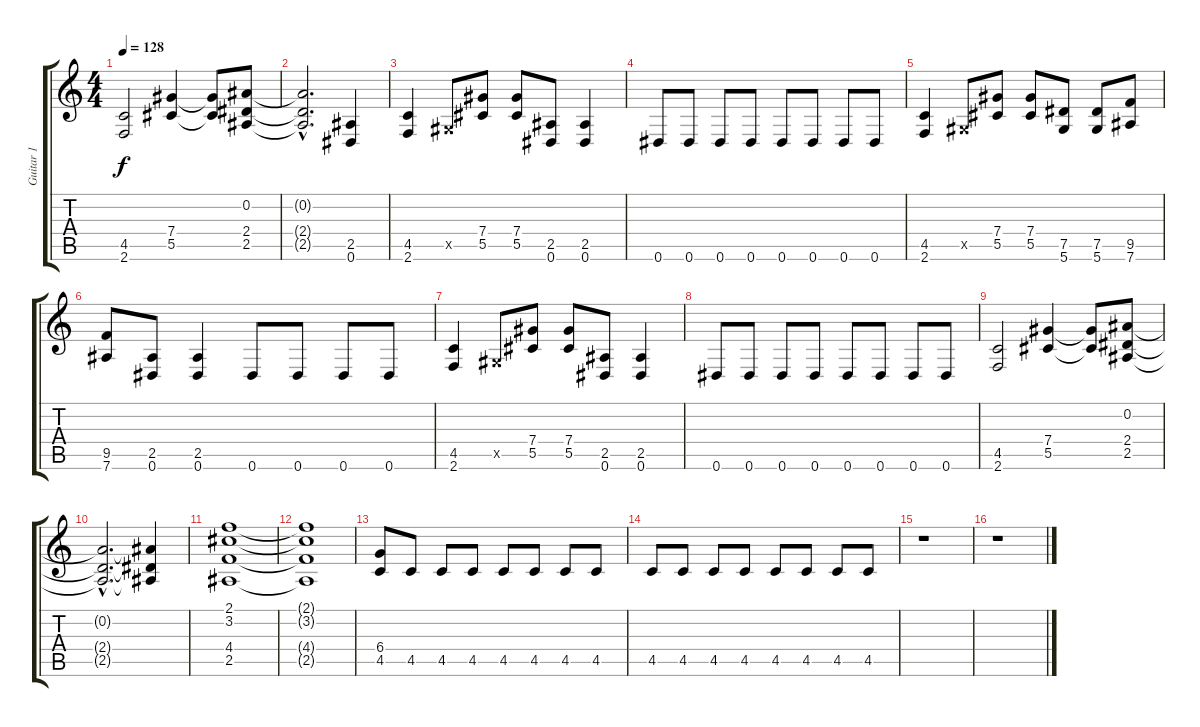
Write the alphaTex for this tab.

\track ("Guitar 1" "Guitar 1") {instrument overdrivenguitar}
\staff {score tabs}
\tuning (Eb4 Bb3 Gb3 Db3 Ab2 Eb2) {hide}
\ts (4 4)
\tempo 128
\clef g2
\ks c
(4.5 2.6).2{dy f} (7.4 5.5).4 (7.4{t} 5.5{t}).8 (0.2 2.4 2.5).8 |
(0.2{hac t} 2.4{hac t} 2.5{hac t}).2{d} (2.5 0.6).4 |
(4.5 2.6).4 0.5{x}.8 (7.4 5.5).8 (7.4 5.5).8 (2.5 0.6).8 (2.5 0.6).4 |
0.6.8 0.6.8 0.6.8 0.6.8 0.6.8 0.6.8 0.6.8 0.6.8 |
(4.5 2.6).4 0.5{x}.8 (7.4 5.5).8 (7.4 5.5).8 (7.5 5.6).8 (7.5 5.6).8 (9.5 7.6).8 |
(9.5 7.6).8 (2.5 0.6).8 (2.5 0.6).4 0.6.8 0.6.8 0.6.8 0.6.8 |
(4.5 2.6).4 0.5{x}.8 (7.4 5.5).8 (7.4 5.5).8 (2.5 0.6).8 (2.5 0.6).4 |
0.6.8 0.6.8 0.6.8 0.6.8 0.6.8 0.6.8 0.6.8 0.6.8 |
(4.5 2.6).2 (7.4 5.5).4 (7.4{t} 5.5{t}).8 (0.2 2.4 2.5).8 |
(0.2{hac t} 2.4{hac t} 2.5{hac t}).2{d} (0.2{t} 2.4{t} 2.5{t}).4 |
(2.1 3.2 4.4 2.5).1 |
(2.1{t} 3.2{t} 4.4{t} 2.5{t}).1 |
(6.4 4.5).8 4.5.8 4.5.8 4.5.8 4.5.8 4.5.8 4.5.8 4.5.8 |
4.5.8 4.5.8 4.5.8 4.5.8 4.5.8 4.5.8 4.5.8 4.5.8 |
r.1 |
r.1
